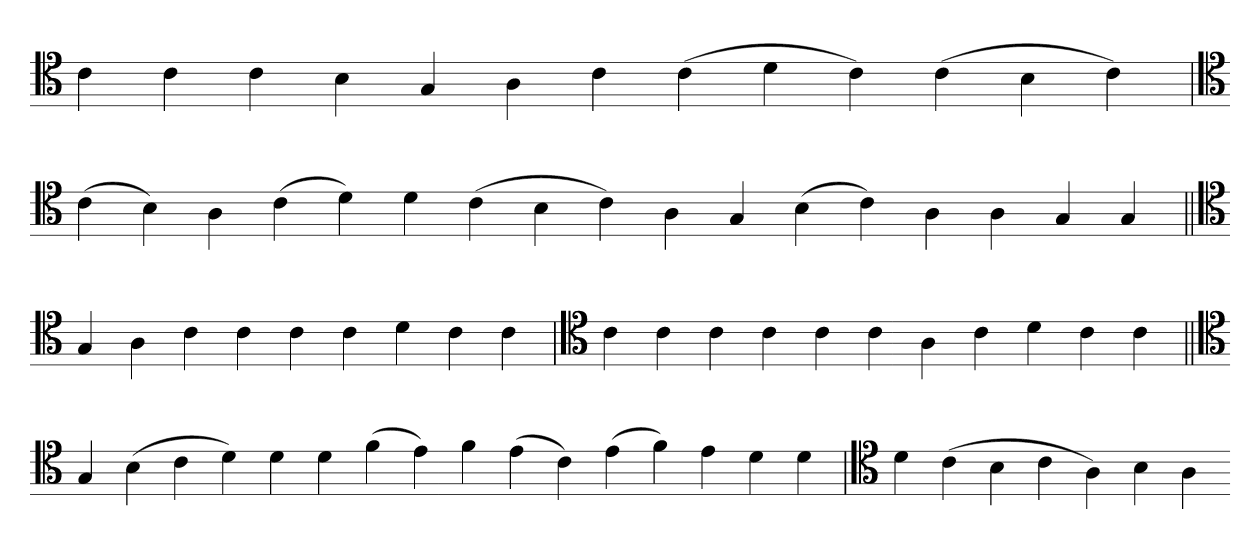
**kern
*part1
*staff1
*clefC4
=
4c
4c
4c
4B
4G
4A
4c
(4c
4d
4c)
(4c
4B
4c)
='
*clefC4
(4c
4B)
4A
(4c
4d)
4d
(4c
4B
4c)
4A
4G
(4B
4c)
4A
4A
4G
4G
=||
*clefC4
4G
4A
4c
4c
4c
4c
4d
4c
4c
=
*clefC4
4c
4c
4c
4c
4c
4c
4A
4c
4d
4c
4c
=||
*clefC4
4G
(4B
4c
4d)
4d
4d
(4f
4e)
4f
(4e
4c)
(4e
4f)
4e
4d
4d
='
*clefC4
4d
(4c
4B
4c
4A)
4B
4A
=-
*-
